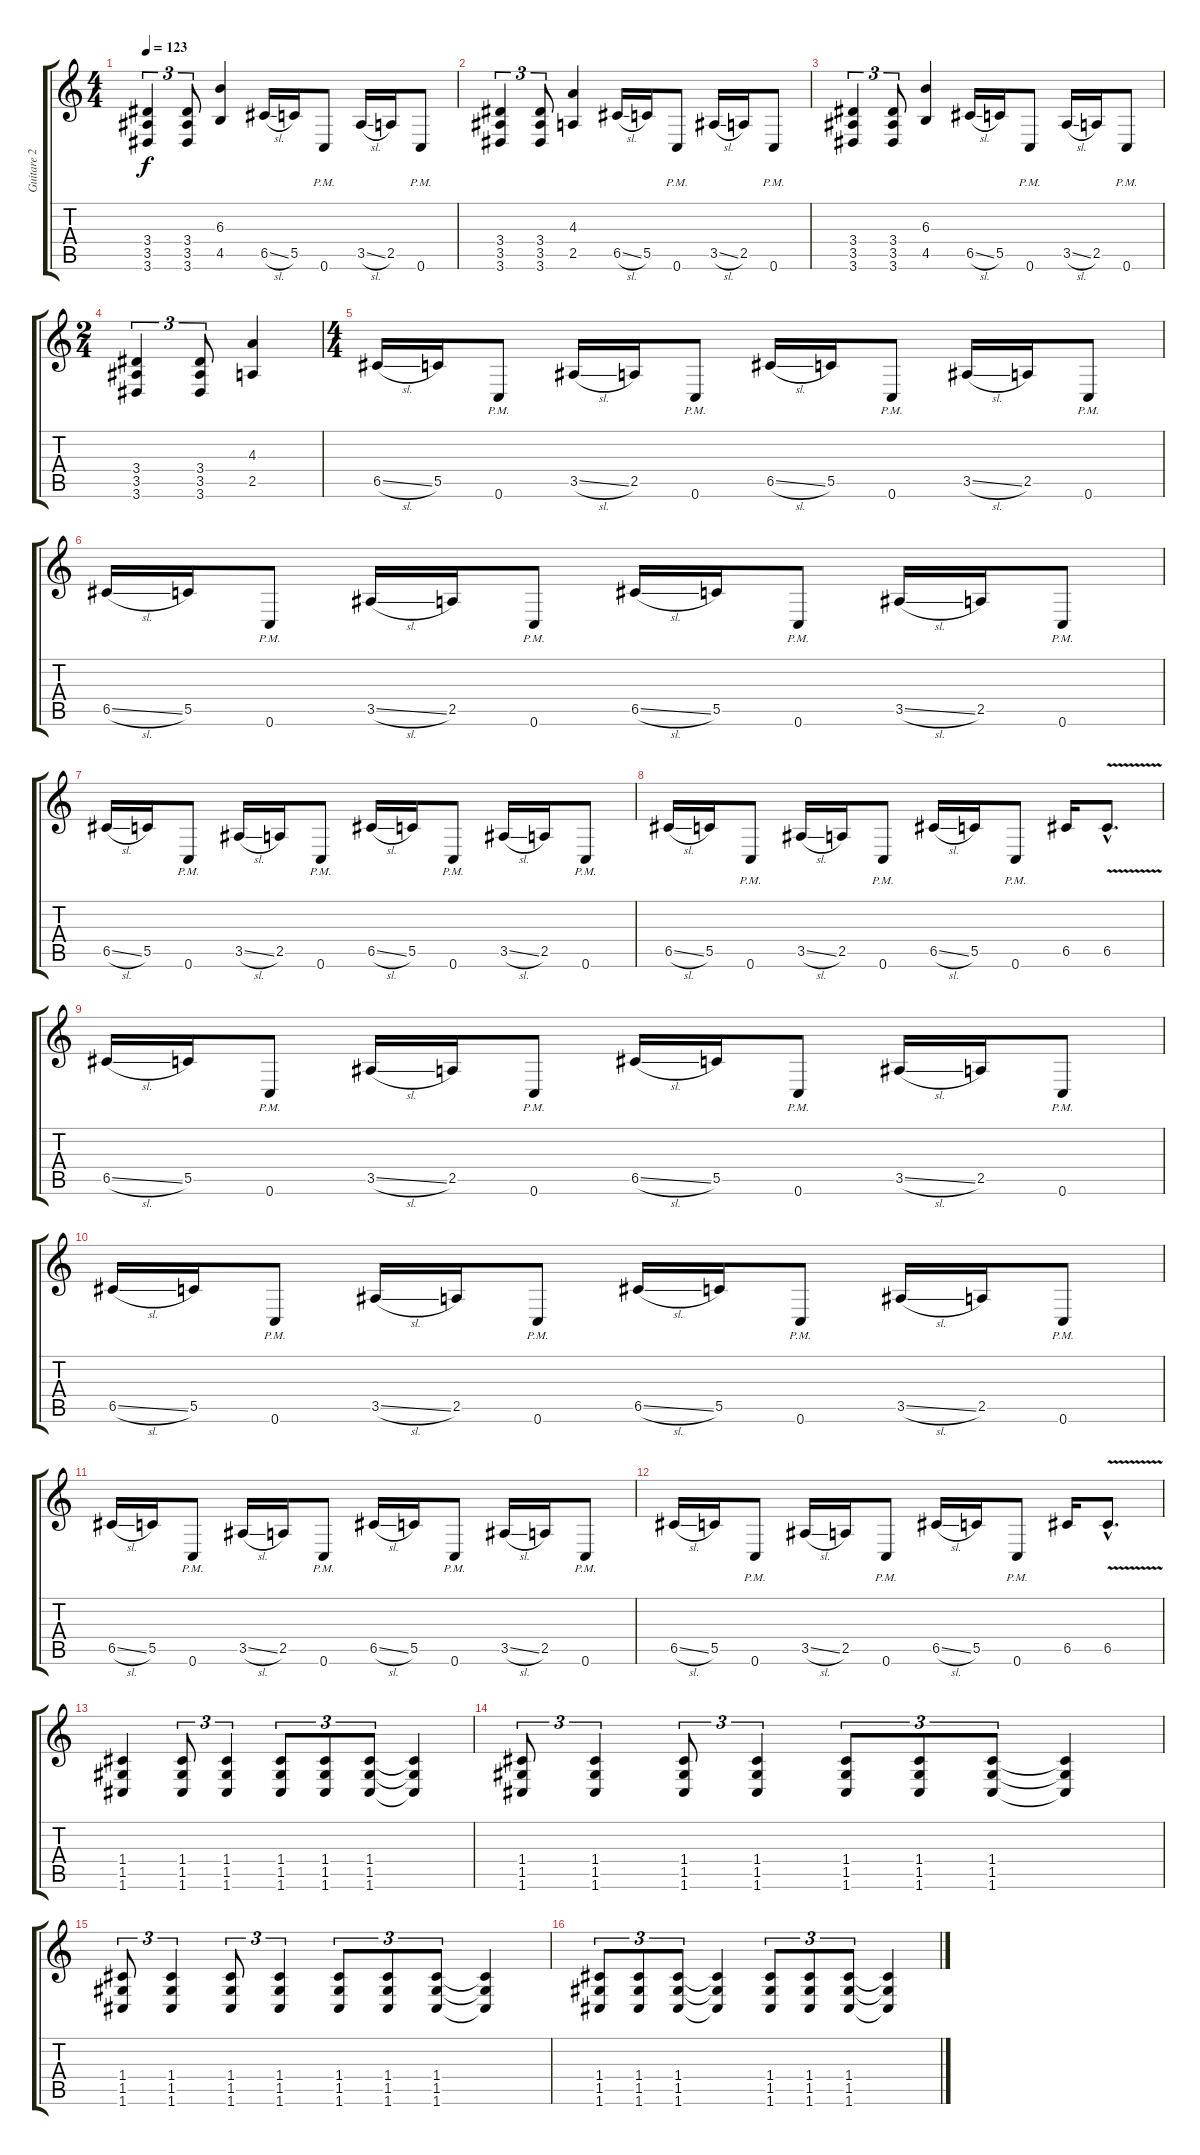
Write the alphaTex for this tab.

\track ("Guitare 2" "Guitare 2") {instrument distortionguitar}
\staff {score tabs}
\tuning (D4 A3 F3 C3 G2 C2) {hide}
\ts (4 4)
\tempo 123
\clef g2
\ks c
(3.4 3.5 3.6).4{tu (3 2) dy f} (3.4 3.5 3.6).8{tu (3 2)} (6.3 4.5).4 6.5{sl}.16 5.5.16 0.6{pm}.8 3.5{sl}.16 2.5.16 0.6{pm}.8 |
(3.4 3.5 3.6).4{tu (3 2)} (3.4 3.5 3.6).8{tu (3 2)} (4.3 2.5).4 6.5{sl}.16 5.5.16 0.6{pm}.8 3.5{sl}.16 2.5.16 0.6{pm}.8 |
(3.4 3.5 3.6).4{tu (3 2)} (3.4 3.5 3.6).8{tu (3 2)} (6.3 4.5).4 6.5{sl}.16 5.5.16 0.6{pm}.8 3.5{sl}.16 2.5.16 0.6{pm}.8 |
\ts (2 4)
(3.4 3.5 3.6).4{tu (3 2)} (3.4 3.5 3.6).8{tu (3 2)} (4.3 2.5).4 |
\ts (4 4)
\section ("" "")
6.5{sl}.16 5.5.16 0.6{pm}.8 3.5{sl}.16 2.5.16 0.6{pm}.8 6.5{sl}.16 5.5.16 0.6{pm}.8 3.5{sl}.16 2.5.16 0.6{pm}.8 |
6.5{sl}.16 5.5.16 0.6{pm}.8 3.5{sl}.16 2.5.16 0.6{pm}.8 6.5{sl}.16 5.5.16 0.6{pm}.8 3.5{sl}.16 2.5.16 0.6{pm}.8 |
6.5{sl}.16 5.5.16 0.6{pm}.8 3.5{sl}.16 2.5.16 0.6{pm}.8 6.5{sl}.16 5.5.16 0.6{pm}.8 3.5{sl}.16 2.5.16 0.6{pm}.8 |
6.5{sl}.16 5.5.16 0.6{pm}.8 3.5{sl}.16 2.5.16 0.6{pm}.8 6.5{sl}.16 5.5.16 0.6{pm}.8 6.5.16 6.5{v hac}.8{d} |
6.5{sl}.16 5.5.16 0.6{pm}.8 3.5{sl}.16 2.5.16 0.6{pm}.8 6.5{sl}.16 5.5.16 0.6{pm}.8 3.5{sl}.16 2.5.16 0.6{pm}.8 |
6.5{sl}.16 5.5.16 0.6{pm}.8 3.5{sl}.16 2.5.16 0.6{pm}.8 6.5{sl}.16 5.5.16 0.6{pm}.8 3.5{sl}.16 2.5.16 0.6{pm}.8 |
6.5{sl}.16 5.5.16 0.6{pm}.8 3.5{sl}.16 2.5.16 0.6{pm}.8 6.5{sl}.16 5.5.16 0.6{pm}.8 3.5{sl}.16 2.5.16 0.6{pm}.8 |
6.5{sl}.16 5.5.16 0.6{pm}.8 3.5{sl}.16 2.5.16 0.6{pm}.8 6.5{sl}.16 5.5.16 0.6{pm}.8 6.5.16 6.5{v hac}.8{d} |
\section ("" "")
(1.4 1.5 1.6).4 (1.4 1.5 1.6).8{tu (3 2)} (1.4 1.5 1.6).4{tu (3 2)} (1.4 1.5 1.6).8{tu (3 2)} (1.4 1.5 1.6).8{tu (3 2)} (1.4 1.5 1.6).8{tu (3 2)} (1.4{t} 1.5{t} 1.6{t}).4 |
(1.4 1.5 1.6).8{tu (3 2)} (1.4 1.5 1.6).4{tu (3 2)} (1.4 1.5 1.6).8{tu (3 2)} (1.4 1.5 1.6).4{tu (3 2)} (1.4 1.5 1.6).8{tu (3 2)} (1.4 1.5 1.6).8{tu (3 2)} (1.4 1.5 1.6).8{tu (3 2)} (1.4{t} 1.5{t} 1.6{t}).4 |
(1.4 1.5 1.6).8{tu (3 2)} (1.4 1.5 1.6).4{tu (3 2)} (1.4 1.5 1.6).8{tu (3 2)} (1.4 1.5 1.6).4{tu (3 2)} (1.4 1.5 1.6).8{tu (3 2)} (1.4 1.5 1.6).8{tu (3 2)} (1.4 1.5 1.6).8{tu (3 2)} (1.4{t} 1.5{t} 1.6{t}).4 |
(1.4 1.5 1.6).8{tu (3 2)} (1.4 1.5 1.6).8{tu (3 2)} (1.4 1.5 1.6).8{tu (3 2)} (1.4{t} 1.5{t} 1.6{t}).4 (1.4 1.5 1.6).8{tu (3 2)} (1.4 1.5 1.6).8{tu (3 2)} (1.4 1.5 1.6).8{tu (3 2)} (1.4{t} 1.5{t} 1.6{t}).4
